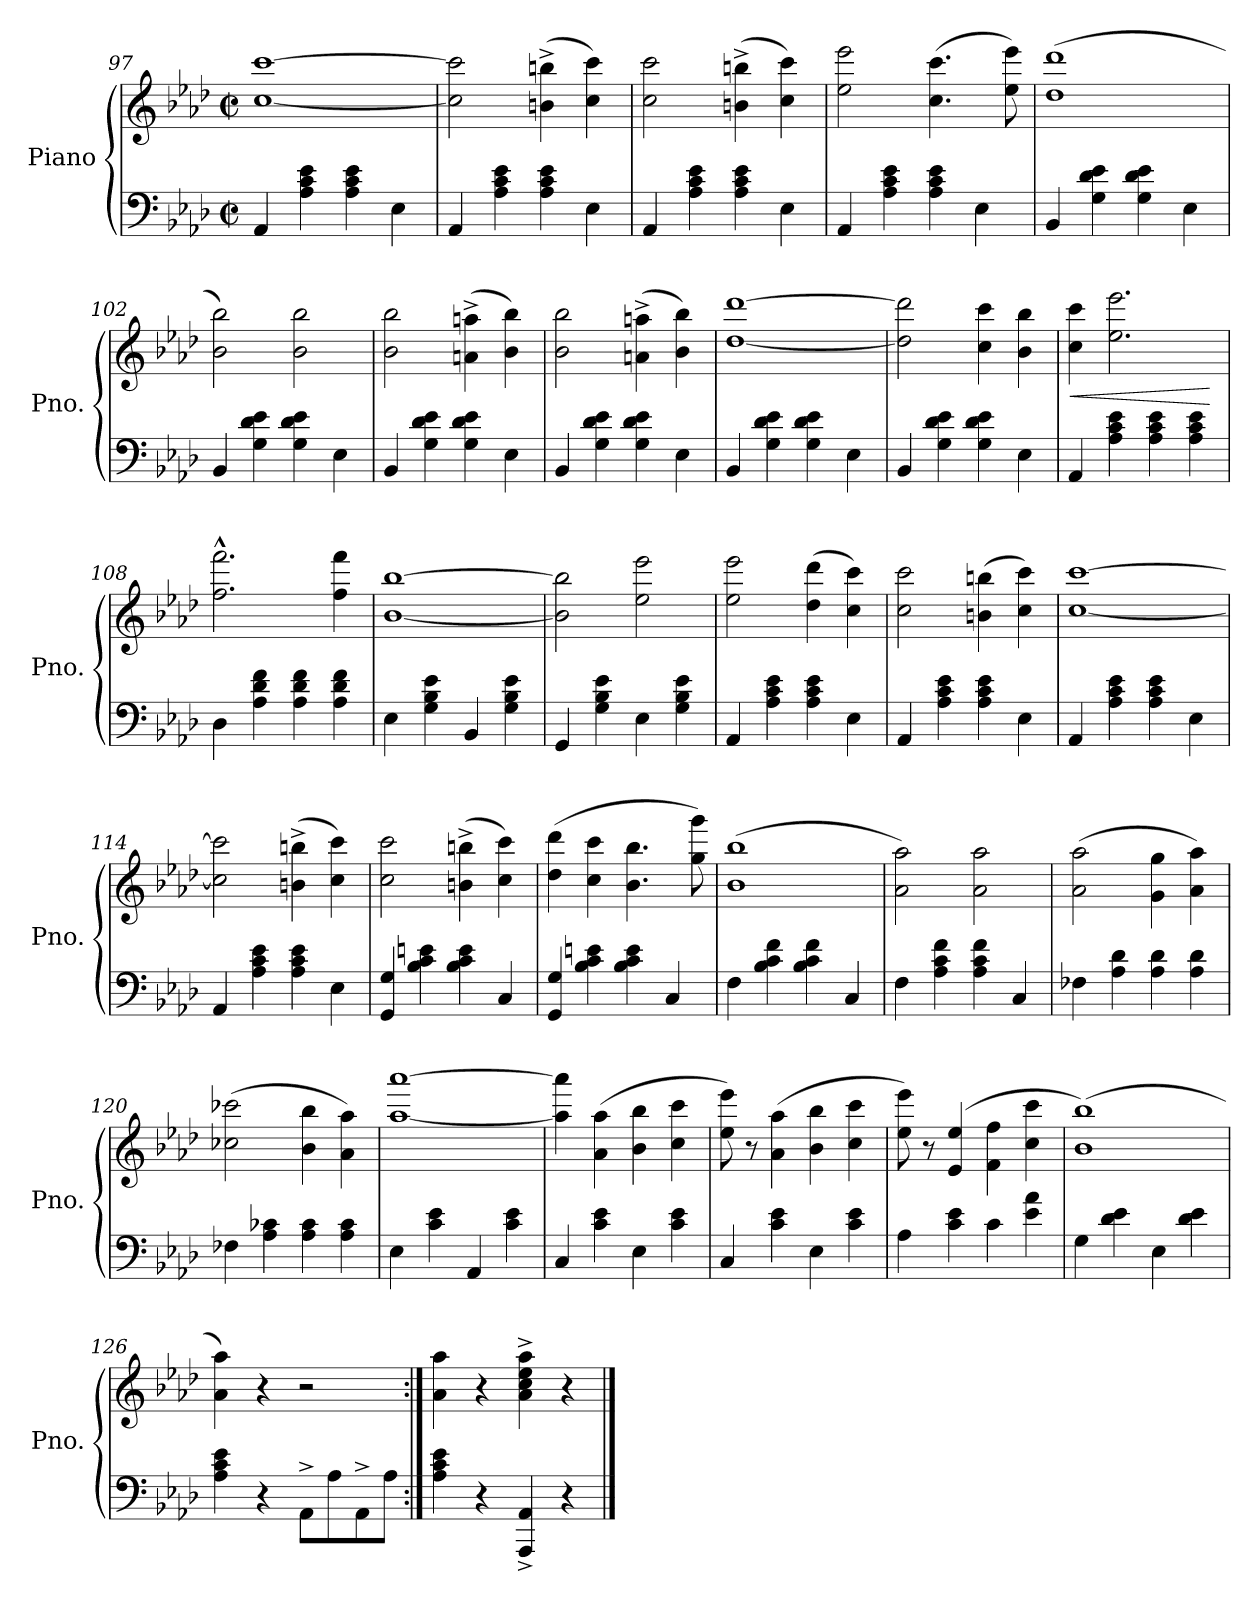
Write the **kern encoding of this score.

**kern	**kern	**dynam
*part1	*part1	*part1
*staff2	*staff1	*staff1/2
*I"Piano	*	*
*I'Pno.	*	*
!!LO:LB:g=z
*clefF4	*clefG2	*
*k[b-e-a-d-]	*k[b-e-a-d-]	*
*M2/2	*M2/2	*
*met(c|)	*met(c|)	*
=97	=97	=97
4AA-/	[1cc [1ccc	.
4A-\ 4c\ 4e-\	.	.
4A-\ 4c\ 4e-\	.	.
4E-\	.	.
=98	=98	=98
4AA-/	2cc\] 2ccc\]	.
4A-\ 4c\ 4e-\	.	.
4A-\ 4c\ 4e-\	(>4bn\^ 4bbn\^	.
4E-\	4cc\ 4ccc\)	.
=99	=99	=99
4AA-/	2cc\ 2ccc\	.
4A-\ 4c\ 4e-\	.	.
4A-\ 4c\ 4e-\	(>4bn\^ 4bbn\^	.
4E-\	4cc\ 4ccc\)	.
=100	=100	=100
4AA-/	2ee-\ 2eee-\	.
4A-\ 4c\ 4e-\	.	.
4A-\ 4c\ 4e-\	(>4.cc\ 4.ccc\	.
4E-\	.	.
.	8ee-\ 8eee-\)	.
=101	=101	=101
4BB-/	(>1dd- 1ddd-	.
4G\ 4d-\ 4e-\	.	.
4G\ 4d-\ 4e-\	.	.
4E-\	.	.
=102	=102	=102
4BB-/	2b-\ 2bb-\)	.
4G\ 4d-\ 4e-\	.	.
4G\ 4d-\ 4e-\	2b-\ 2bb-\	.
4E-\	.	.
=103	=103	=103
4BB-/	2b-\ 2bb-\	.
4G\ 4d-\ 4e-\	.	.
4G\ 4d-\ 4e-\	(>4an\^ 4aan\^	.
4E-\	4b-\ 4bb-\)	.
!!LO:PB:g=z
=104	=104	=104
4BB-/	2b-\ 2bb-\	.
4G\ 4d-\ 4e-\	.	.
4G\ 4d-\ 4e-\	(>4an\^ 4aan\^	.
4E-\	4b-\ 4bb-\)	.
=105	=105	=105
4BB-/	[1dd- [1ddd-	.
4G\ 4d-\ 4e-\	.	.
4G\ 4d-\ 4e-\	.	.
4E-\	.	.
=106	=106	=106
4BB-/	2dd-\] 2ddd-\]	.
4G\ 4d-\ 4e-\	.	.
4G\ 4d-\ 4e-\	4cc\ 4ccc\	.
4E-\	4b-\ 4bb-\	.
=107	=107	=107
!	!	!LO:HP:b
4AA-/	4cc\ 4ccc\	<
4A-\ 4c\ 4e-\	2.ee-\ 2.eee-\	.
4A-\ 4c\ 4e-\	.	.
4A-\ 4c\ 4e-\	.	.
.	.	[
=108	=108	=108
4D-\	2.ff\^^ 2.fff\^^	.
4A-\ 4d-\ 4f\	.	.
4A-\ 4d-\ 4f\	.	.
4A-\ 4d-\ 4f\	4ff\ 4fff\	.
=109	=109	=109
4E-\	[1b- [1bb-	.
4G\ 4B-\ 4e-\	.	.
4BB-/	.	.
4G\ 4B-\ 4e-\	.	.
=110	=110	=110
4GG/	2b-\] 2bb-\]	.
4G\ 4B-\ 4e-\	.	.
4E-\	2ee-\ 2eee-\	.
4G\ 4B-\ 4e-\	.	.
!!LO:LB:g=z
=111	=111	=111
4AA-/	2ee-\ 2eee-\	.
4A-\ 4c\ 4e-\	.	.
4A-\ 4c\ 4e-\	(>4dd-\ 4ddd-\	.
4E-\	4cc\ 4ccc\)	.
=112	=112	=112
4AA-/	2cc\ 2ccc\	.
4A-\ 4c\ 4e-\	.	.
4A-\ 4c\ 4e-\	(>4bn\ 4bbn\	.
4E-\	4cc\ 4ccc\)	.
=113	=113	=113
4AA-/	[1cc [1ccc	.
4A-\ 4c\ 4e-\	.	.
4A-\ 4c\ 4e-\	.	.
4E-\	.	.
=114	=114	=114
4AA-/	2cc\] 2ccc\]	.
4A-\ 4c\ 4e-\	.	.
4A-\ 4c\ 4e-\	(>4bn\^ 4bbn\^	.
4E-\	4cc\ 4ccc\)	.
=115	=115	=115
4GG/ 4G/	2cc\ 2ccc\	.
4B-\ 4c\ 4en\	.	.
4B-\ 4c\ 4e\	(>4bn\^ 4bbn\^	.
4C/	4cc\ 4ccc\)	.
=116	=116	=116
4GG/ 4G/	(>4dd-\ 4ddd-\	.
4B-\ 4c\ 4en\	4cc\ 4ccc\	.
4B-\ 4c\ 4e\	4.b-\ 4.bb-\	.
4C/	.	.
.	8gg\ 8ggg\)	.
=117	=117	=117
4F\	(>1b- 1bb-	.
4B-\ 4c\ 4f\	.	.
4B-\ 4c\ 4f\	.	.
4C/	.	.
!!LO:LB:g=z
=118	=118	=118
4F\	2a-\ 2aa-\)	.
4A-\ 4c\ 4f\	.	.
4A-\ 4c\ 4f\	2a-\ 2aa-\	.
4C/	.	.
=119	=119	=119
4F-X\	(>2a-\ 2aa-\	.
4A-\ 4d-\	.	.
4A-\ 4d-\	4g\ 4gg\	.
4A-\ 4d-\	4a-\ 4aa-\)	.
=120	=120	=120
4F-X\	(>2cc-X\ 2ccc-X\	.
4A-\ 4c-X\	.	.
4A-\ 4c-\	4b-\ 4bb-\	.
4A-\ 4c-\	4a-\ 4aa-\)	.
=121	=121	=121
4E-\	[1aa- [1aaa-	.
4c\ 4e-\	.	.
4AA-/	.	.
4c\ 4e-\	.	.
=122	=122	=122
4C/	4aa-\] 4aaa-\]	.
4c\ 4e-\	(>4a-\ 4aa-\	.
4E-\	4b-\ 4bb-\	.
4c\ 4e-\	4cc\ 4ccc\	.
=123	=123	=123
4C/	8ee-\ 8eee-\)	.
.	8r	.
4c\ 4e-\	(>4a-\ 4aa-\	.
4E-\	4b-\ 4bb-\	.
4c\ 4e-\	4cc\ 4ccc\	.
=124	=124	=124
4A-\	8ee-\ 8eee-\)	.
.	8r	.
4c\ 4e-\	(>4e-/ 4ee-/	.
4c\	4f\ 4ff\	.
4e-\ 4a-\	4cc\ 4ccc\	.
!!LO:LB:g=z
=125	=125	=125
4G\	(>1b- 1bb-)	.
4d-\ 4e-\	.	.
4E-\	.	.
4d-\ 4e-\	.	.
=126	=126	=126
4A-\ 4c\ 4e-\	4a-\ 4aa-\)	.
4r	4r	.
8AA-^\L	2r	.
8A-\	.	.
8AA-^\	.	.
8A-\J	.	.
=127:|!	=127:|!	=127:|!
4A-\ 4c\ 4e-\	4a-\ 4aa-\	.
4r	4r	.
4AAA-/^ 4AA-/^	4a-\^ 4cc\^ 4ee-\^ 4aa-\^	.
4r	4r	.
==	==	==
*-	*-	*-
